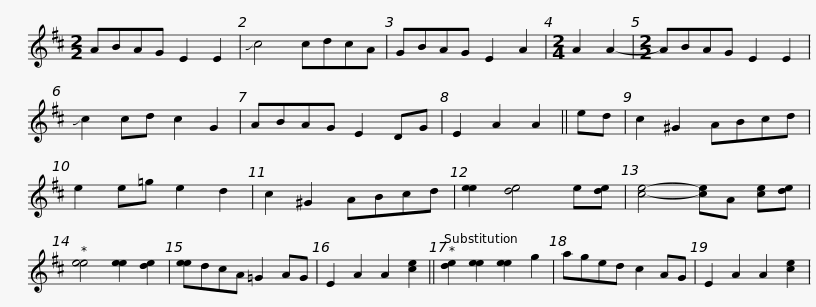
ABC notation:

X:1
L:1/8
M:2/2
I:linebreak $
K:D
V:1 treble
V:1
 ABAG E2 E2 | !slide!c4 cdcA | GBAG E2 A2 |[M:2/4] A2 A2- |[M:2/2] ABAG E2 E2 | %5
 !slide!c2 cd c2 G2 | ABAG E2 DG |$ E2 A2 A2 || ed | c2 ^G2 ABcd | %10
 e2 e=g e2 d2 | c2 ^G2 ABcd | [ee]2 [de]4 e[de] | [ce]4- [ce]A [ce][de] | [ee]4 [ee]2 [de]2 |$ %15
 [ee]dcA =G2 AG | E2 A2 A2 [ce]2 || [de]2 [ee]2 [ee]2 g2 | aged c2 AG | E2 A2 A2 [ce]2 | %20
